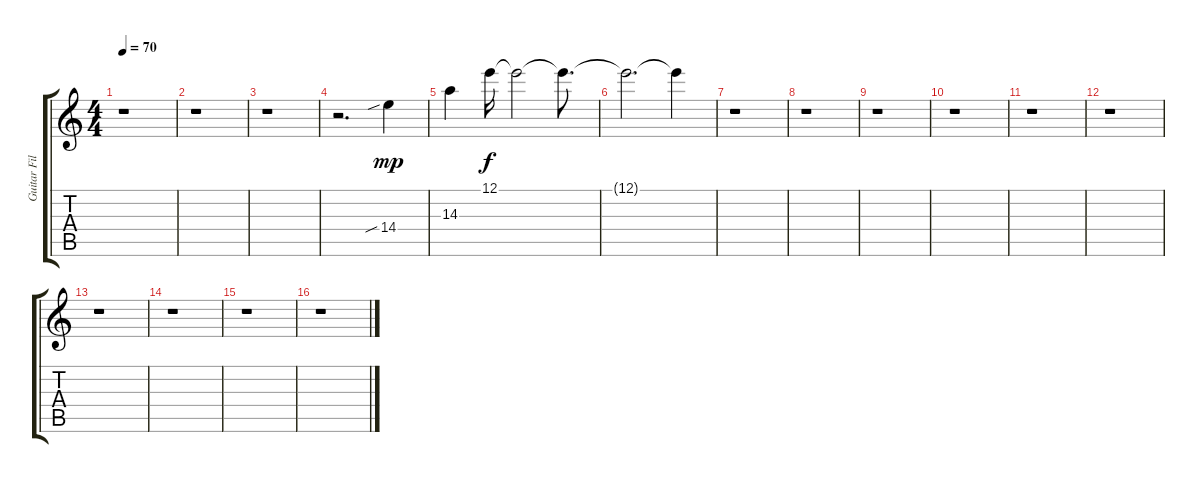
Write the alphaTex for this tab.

\track ("Guitar Fills" "Guitar Fil") {instrument overdrivenguitar}
\staff {score tabs}
\tuning (E4 B3 G3 D3 A2 E2) {hide}
\ts (4 4)
\tempo 70
\clef g2
\ks c
r.1{dy mp instrument overdrivenguitar} |
r.1 |
r.1 |
r.2{d} 14.4{sib}.4 |
14.3.4 12.1.16{dy f volume 0} 12.1{t}.2{volume 12} 12.1{t}.8{d} |
12.1{t}.2{d volume 0} 12.1{t}.4 |
r.1 |
r.1 |
r.1 |
r.1 |
r.1 |
r.1 |
r.1 |
r.1 |
r.1 |
r.1
